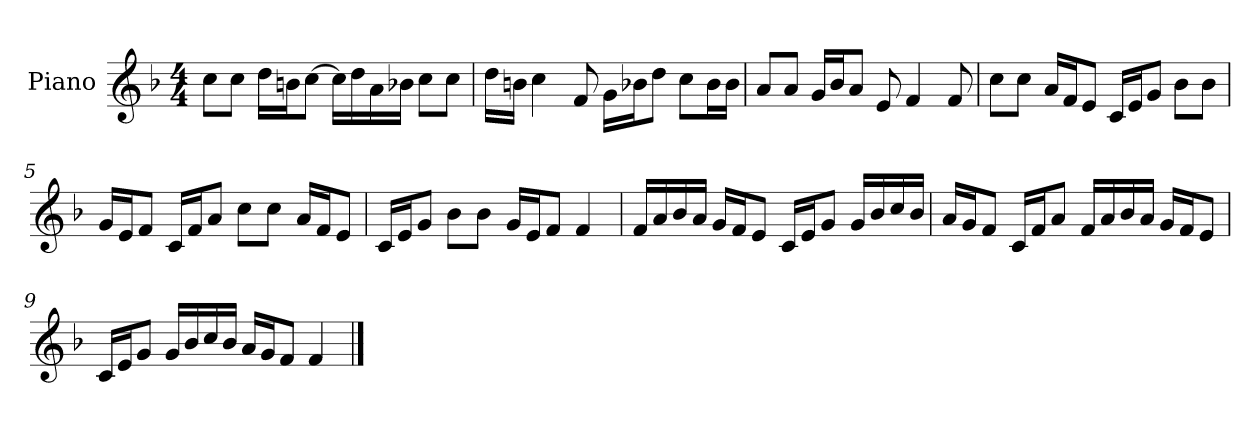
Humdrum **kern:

**kern
*part1
*staff1
*I"Piano
*I'P-no
*clefG2
*k[b-]
*M4/4
*MM90
=1
8cc\L
8cc\J
16dd\LL
16bn\J
[8cc\J
16cc\LL]
16dd\
16a\
16b-X\JJ
8cc\L
8cc\J
=2
16dd\LL
16bn\JJ
4cc\
8f/
16g\LL
16b-X\J
8dd\J
8cc\L
16b-\L
16b-\JJ
=3
8a/L
8a/J
16g/LL
16b-/J
8a/J
8e/
4f/
8f/
!!LO:LB:g=z
=4
8cc\L
8cc\J
16a/LL
16f/J
8e/J
16c/LL
16e/J
8g/J
8b-\L
8b-\J
=5
16g/LL
16e/J
8f/J
16c/LL
16f/J
8a/J
8cc\L
8cc\J
16a/LL
16f/J
8e/J
=6
16c/LL
16e/J
8g/J
8b-\L
8b-\J
16g/LL
16e/J
8f/J
4f/
=7
16f/LL
16a/
16b-/
16a/JJ
16g/LL
16f/J
8e/J
16c/LL
16e/J
8g/J
16g/LL
16b-/
16cc/
16b-/JJ
!!LO:LB:g=z
=8
16a/LL
16g/J
8f/J
16c/LL
16f/J
8a/J
16f/LL
16a/
16b-/
16a/JJ
16g/LL
16f/J
8e/J
=9
16c/LL
16e/J
8g/J
16g/LL
16b-/
16cc/
16b-/JJ
16a/LL
16g/J
8f/J
4f/
==
*-
